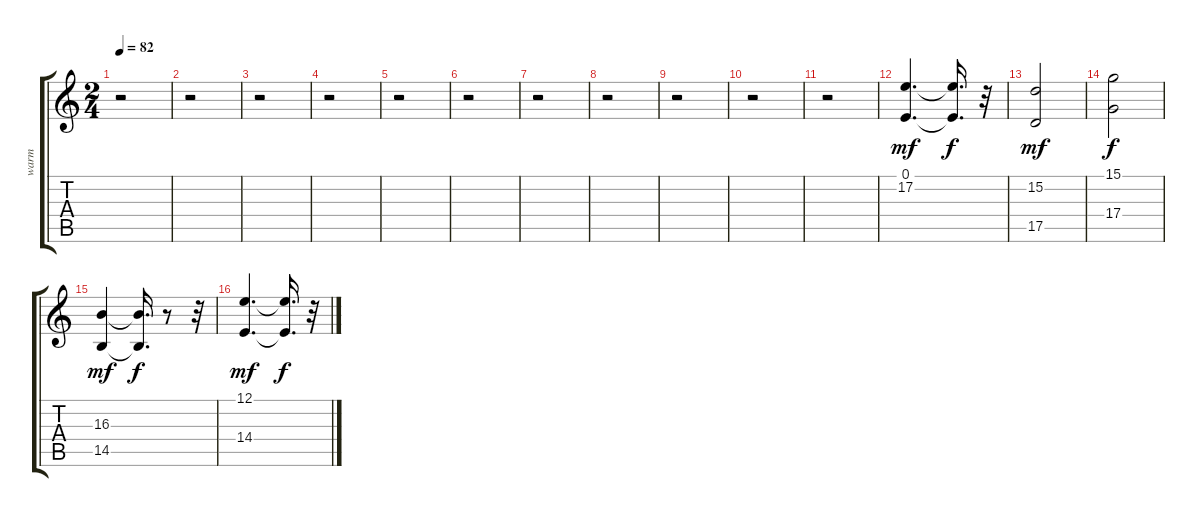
\track ("warm" "warm") {instrument pad2warm}
\staff {score tabs}
\tuning (E4 B3 G3 D3 A2 E2) {hide}
\ts (2 4)
\tempo 82
\clef g2
\ks c
r.2{dy mf} |
r.2 |
r.2 |
r.2 |
r.2 |
r.2 |
r.2 |
r.2 |
r.2 |
r.2 |
r.2 |
(0.1 17.2).4{d} (0.1{t} 17.2{t}).16{d dy f} r.32 |
(15.2 17.5).2{dy mf} |
(15.1 17.4).2{dy f} |
(16.3 14.5).4{dy mf} (16.3{t} 14.5{t}).16{d dy f} r.8 r.32 |
(12.1 14.4).4{d dy mf} (12.1{t} 14.4{t}).16{d dy f} r.32
